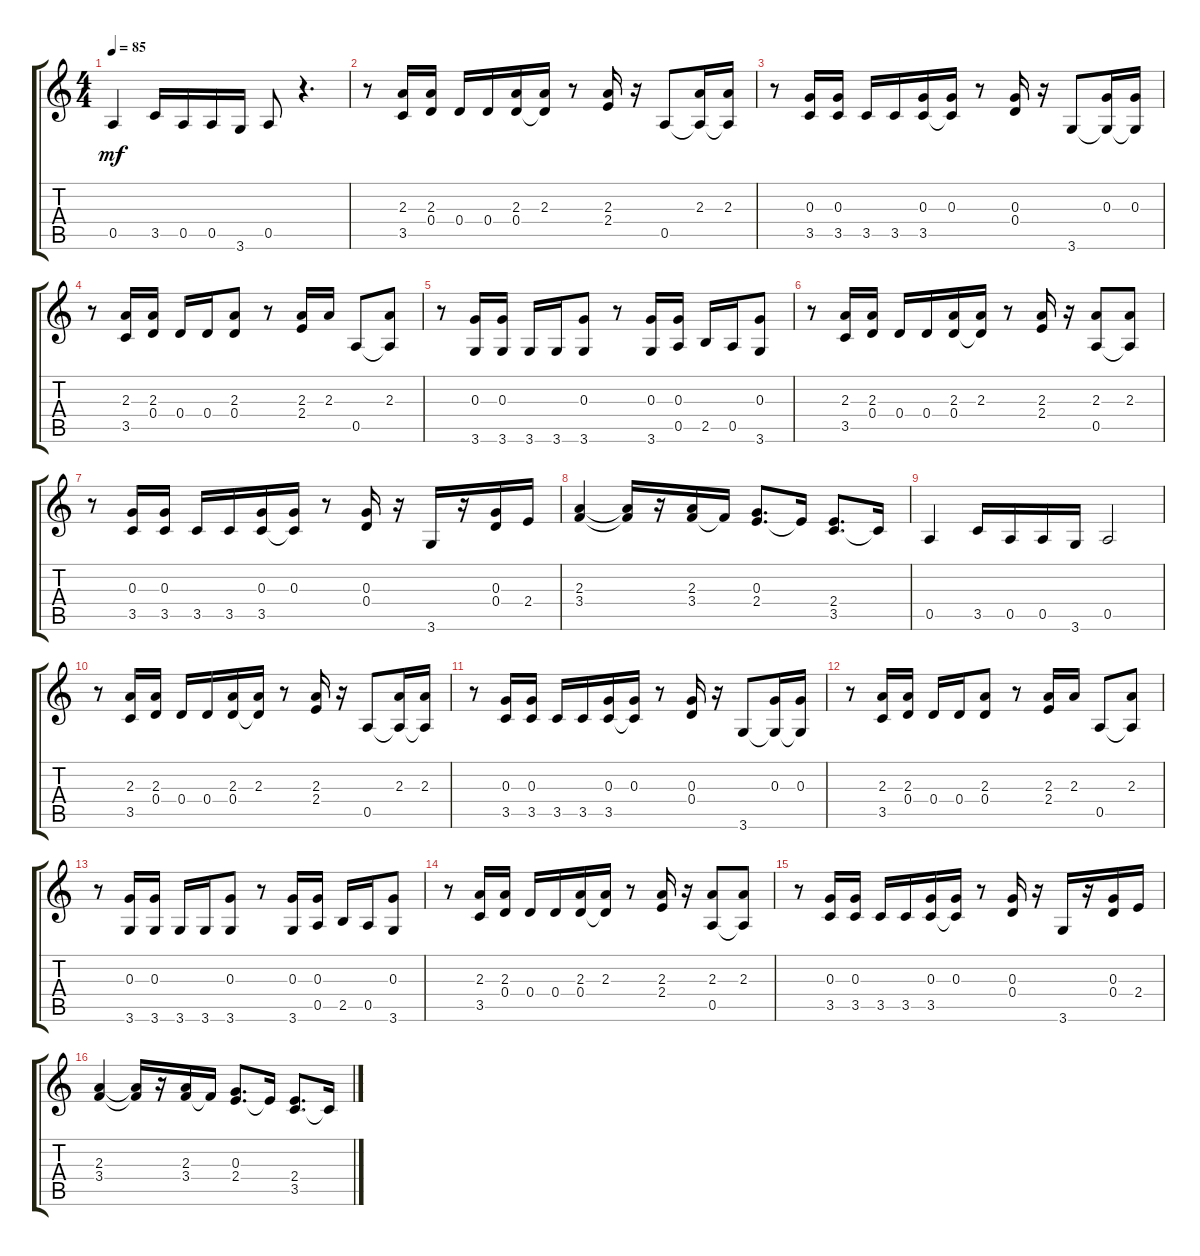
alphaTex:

\track "" {instrument electricguitarclean}
\staff {score tabs}
\tuning (E4 B3 G3 D3 A2 E2) {hide}
\ts (4 4)
\tempo 85
\clef g2
\ks c
0.5.4{dy mf} 3.5.16 0.5.16 0.5.16 3.6.16 0.5.8 r.4{d} |
r.8 (2.3 3.5).16 (2.3 0.4).16 0.4.16 0.4.16 (2.3 0.4).16 (2.3 0.4{t}).16 r.8 (2.3 2.4).16 r.16 0.5.8 (2.3 0.5{t}).16 (2.3 0.5{t}).16 |
r.8 (0.3 3.5).16 (0.3 3.5).16 3.5.16 3.5.16 (0.3 3.5).16 (0.3 3.5{t}).16 r.8 (0.3 0.4).16 r.16 3.6.8 (0.3 3.6{t}).16 (0.3 3.6{t}).16 |
r.8 (2.3 3.5).16 (2.3 0.4).16 0.4.16 0.4.16 (2.3 0.4).8 r.8 (2.3 2.4).16 2.3.16 0.5.8 (2.3 0.5{t}).8 |
r.8 (0.3 3.6).16 (0.3 3.6).16 3.6.16 3.6.16 (0.3 3.6).8 r.8 (0.3 3.6).16 (0.3 0.5).16 2.5.16 0.5.16 (0.3 3.6).8 |
r.8 (2.3 3.5).16 (2.3 0.4).16 0.4.16 0.4.16 (2.3 0.4).16 (2.3 0.4{t}).16 r.8 (2.3 2.4).16 r.16 (2.3 0.5).8 (2.3 0.5{t}).8 |
r.8 (0.3 3.5).16 (0.3 3.5).16 3.5.16 3.5.16 (0.3 3.5).16 (0.3 3.5{t}).16 r.8 (0.3 0.4).16 r.16 3.6.16 r.16 (0.3 0.4).16 2.4.16 |
(2.3 3.4).4 (2.3{t} 3.4{t}).16 r.16 (2.3 3.4).16 3.4{t}.16 (0.3 2.4).8{d} 2.4{t}.16 (2.4 3.5).8{d} 3.5{t}.16 |
0.5.4 3.5.16 0.5.16 0.5.16 3.6.16 0.5.2 |
r.8 (2.3 3.5).16 (2.3 0.4).16 0.4.16 0.4.16 (2.3 0.4).16 (2.3 0.4{t}).16 r.8 (2.3 2.4).16 r.16 0.5.8 (2.3 0.5{t}).16 (2.3 0.5{t}).16 |
r.8 (0.3 3.5).16 (0.3 3.5).16 3.5.16 3.5.16 (0.3 3.5).16 (0.3 3.5{t}).16 r.8 (0.3 0.4).16 r.16 3.6.8 (0.3 3.6{t}).16 (0.3 3.6{t}).16 |
r.8 (2.3 3.5).16 (2.3 0.4).16 0.4.16 0.4.16 (2.3 0.4).8 r.8 (2.3 2.4).16 2.3.16 0.5.8 (2.3 0.5{t}).8 |
r.8 (0.3 3.6).16 (0.3 3.6).16 3.6.16 3.6.16 (0.3 3.6).8 r.8 (0.3 3.6).16 (0.3 0.5).16 2.5.16 0.5.16 (0.3 3.6).8 |
r.8 (2.3 3.5).16 (2.3 0.4).16 0.4.16 0.4.16 (2.3 0.4).16 (2.3 0.4{t}).16 r.8 (2.3 2.4).16 r.16 (2.3 0.5).8 (2.3 0.5{t}).8 |
r.8 (0.3 3.5).16 (0.3 3.5).16 3.5.16 3.5.16 (0.3 3.5).16 (0.3 3.5{t}).16 r.8 (0.3 0.4).16 r.16 3.6.16 r.16 (0.3 0.4).16 2.4.16 |
(2.3 3.4).4 (2.3{t} 3.4{t}).16 r.16 (2.3 3.4).16 3.4{t}.16 (0.3 2.4).8{d} 2.4{t}.16 (2.4 3.5).8{d} 3.5{t}.16
